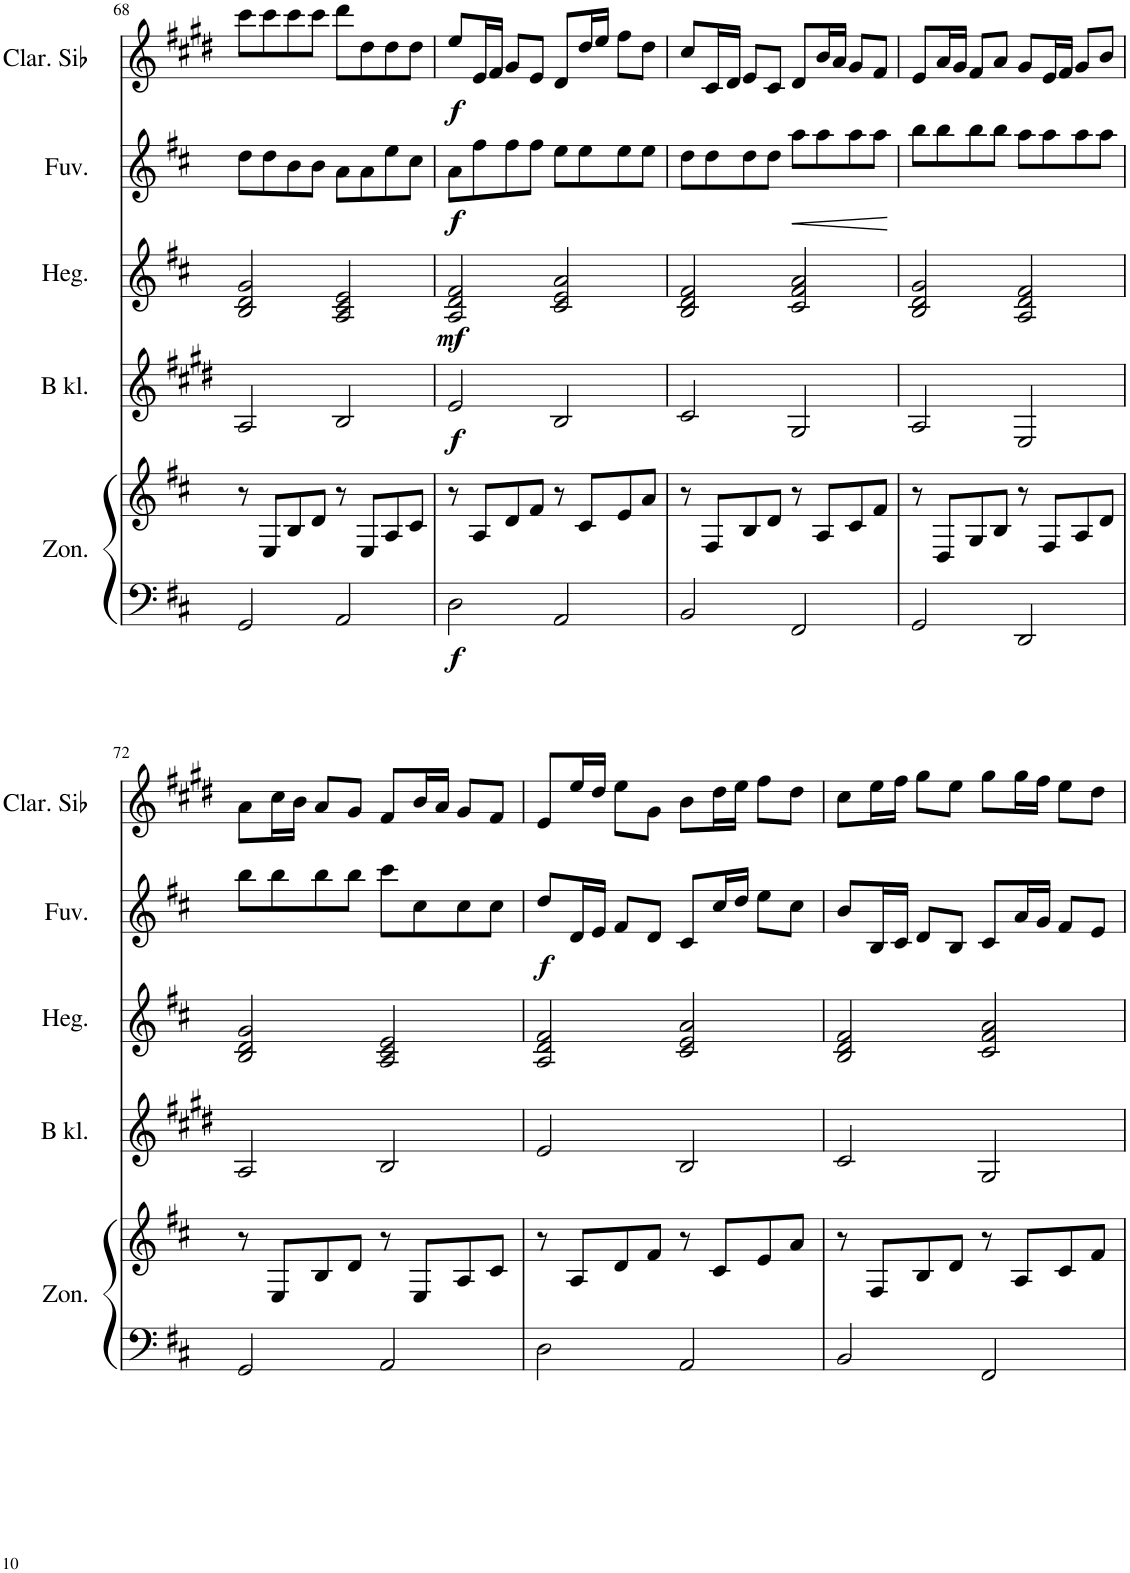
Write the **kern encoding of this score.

**kern	**kern	**dynam	**kern	**dynam	**kern	**dynam	**kern	**dynam	**kern	**dynam
*part5	*part5	*part5	*part4	*part4	*part3	*part3	*part2	*part2	*part1	*part1
*staff6	*staff5	*staff5/6	*staff4	*staff4	*staff3	*staff3	*staff2	*staff2	*staff1	*staff1
*I"Zongora	*	*	*I"B-klarinét	*	*I"Hegedű	*	*I"Fuvola	*	*I"Clarinette en Sib	*
*I'Zon.	*	*	*I'B kl.	*	*I'Heg.	*	*I'Fuv.	*	*I'Clar. Sib	*
!!LO:PB:g=z
*clefF4	*clefG2	*	*clefG2	*	*clefG2	*	*clefG2	*	*clefG2	*
*	*	*	*Trd1c2	*	*	*	*	*	*Trd1c2	*
*k[f#c#]	*k[f#c#]	*	*k[f#c#g#d#]	*	*k[f#c#]	*	*k[f#c#]	*	*k[f#c#g#d#]	*
*M4/4	*M4/4	*	*M4/4	*	*M4/4	*	*M4/4	*	*M4/4	*
=68	=68	=68	=68	=68	=68	=68	=68	=68	=68	=68
2GG/	8r	.	2A/	.	2B/ 2d/ 2g/	.	8dd\L	.	8ccc#\L	.
.	8E/L	.	.	.	.	.	8dd\	.	8ccc#\	.
.	8B/	.	.	.	.	.	8b\	.	8ccc#\	.
.	8d/J	.	.	.	.	.	8b\J	.	8ccc#\J	.
2AA/	8r	.	2B/	.	2A/ 2c#/ 2e/	.	8a\L	.	8ddd#\L	.
.	8E/L	.	.	.	.	.	8a\	.	8dd#\	.
.	8A/	.	.	.	.	.	8ee\	.	8dd#\	.
.	8c#/J	.	.	.	.	.	8cc#\J	.	8dd#\J	.
=69	=69	=69	=69	=69	=69	=69	=69	=69	=69	=69
!	!	!LO:DY:b=2	!	!LO:DY:b	!	!LO:DY:b	!	!LO:DY:b	!	!LO:DY:b
2D\	8r	f	2e/	f	2A/ 2d/ 2f#/	mf	8a\L	f	8ee/L	f
.	8A/L	.	.	.	.	.	8ff#\	.	16e/L	.
.	.	.	.	.	.	.	.	.	16f#/JJ	.
.	8d/	.	.	.	.	.	8ff#\	.	8g#/L	.
.	8f#/J	.	.	.	.	.	8ff#\J	.	8e/J	.
2AA/	8r	.	2B/	.	2c#/ 2e/ 2a/	.	8ee\L	.	8d#/L	.
.	8c#/L	.	.	.	.	.	8ee\	.	16dd#/L	.
.	.	.	.	.	.	.	.	.	16ee/JJ	.
.	8e/	.	.	.	.	.	8ee\	.	8ff#\L	.
.	8a/J	.	.	.	.	.	8ee\J	.	8dd#\J	.
=70	=70	=70	=70	=70	=70	=70	=70	=70	=70	=70
2BB/	8r	.	2c#/	.	2B/ 2d/ 2f#/	.	8dd\L	.	8cc#/L	.
.	8F#/L	.	.	.	.	.	8dd\	.	16c#/L	.
.	.	.	.	.	.	.	.	.	16d#/JJ	.
.	8B/	.	.	.	.	.	8dd\	.	8e/L	.
.	8d/J	.	.	.	.	.	8dd\J	.	8c#/J	.
!	!	!	!	!	!	!	!	!LO:HP:b	!	!
2FF#/	8r	.	2G#/	.	2c#/ 2f#/ 2a/	.	8aa\L	<	8d#/L	.
.	8A/L	.	.	.	.	.	8aa\	.	16b/L	.
.	.	.	.	.	.	.	.	.	16a/JJ	.
.	8c#/	.	.	.	.	.	8aa\	.	8g#/L	.
.	8f#/J	.	.	.	.	.	8aa\J	.	8f#/J	.
.	.	.	.	.	.	.	.	[	.	.
=71	=71	=71	=71	=71	=71	=71	=71	=71	=71	=71
2GG/	8r	.	2A/	.	2B/ 2d/ 2g/	.	8bb\L	.	8e/L	.
.	8D/L	.	.	.	.	.	8bb\	.	16a/L	.
.	.	.	.	.	.	.	.	.	16g#/JJ	.
.	8G/	.	.	.	.	.	8bb\	.	8f#/L	.
.	8B/J	.	.	.	.	.	8bb\J	.	8a/J	.
2DD/	8r	.	2E/	.	2A/ 2d/ 2f#/	.	8aa\L	.	8g#/L	.
.	8F#/L	.	.	.	.	.	8aa\	.	16e/L	.
.	.	.	.	.	.	.	.	.	16f#/JJ	.
.	8A/	.	.	.	.	.	8aa\	.	8g#/L	.
.	8d/J	.	.	.	.	.	8aa\J	.	8b/J	.
!!LO:LB:g=z
=72	=72	=72	=72	=72	=72	=72	=72	=72	=72	=72
2GG/	8r	.	2A/	.	2B/ 2d/ 2g/	.	8bb\L	.	8a\L	.
.	8E/L	.	.	.	.	.	8bb\	.	16cc#\L	.
.	.	.	.	.	.	.	.	.	16b\JJ	.
.	8B/	.	.	.	.	.	8bb\	.	8a/L	.
.	8d/J	.	.	.	.	.	8bb\J	.	8g#/J	.
2AA/	8r	.	2B/	.	2A/ 2c#/ 2e/	.	8ccc#\L	.	8f#/L	.
.	8E/L	.	.	.	.	.	8cc#\	.	16b/L	.
.	.	.	.	.	.	.	.	.	16a/JJ	.
.	8A/	.	.	.	.	.	8cc#\	.	8g#/L	.
.	8c#/J	.	.	.	.	.	8cc#\J	.	8f#/J	.
=73	=73	=73	=73	=73	=73	=73	=73	=73	=73	=73
!	!	!	!	!	!	!	!	!LO:DY:b	!	!
2D\	8r	.	2e/	.	2A/ 2d/ 2f#/	.	8dd/L	f	8e/L	.
.	8A/L	.	.	.	.	.	16d/L	.	16ee/L	.
.	.	.	.	.	.	.	16e/JJ	.	16dd#/JJ	.
.	8d/	.	.	.	.	.	8f#/L	.	8ee\L	.
.	8f#/J	.	.	.	.	.	8d/J	.	8g#\J	.
2AA/	8r	.	2B/	.	2c#/ 2e/ 2a/	.	8c#/L	.	8b\L	.
.	8c#/L	.	.	.	.	.	16cc#/L	.	16dd#\L	.
.	.	.	.	.	.	.	16dd/JJ	.	16ee\JJ	.
.	8e/	.	.	.	.	.	8ee\L	.	8ff#\L	.
.	8a/J	.	.	.	.	.	8cc#\J	.	8dd#\J	.
=74	=74	=74	=74	=74	=74	=74	=74	=74	=74	=74
2BB/	8r	.	2c#/	.	2B/ 2d/ 2f#/	.	8b/L	.	8cc#\L	.
.	8F#/L	.	.	.	.	.	16B/L	.	16ee\L	.
.	.	.	.	.	.	.	16c#/JJ	.	16ff#\JJ	.
.	8B/	.	.	.	.	.	8d/L	.	8gg#\L	.
.	8d/J	.	.	.	.	.	8B/J	.	8ee\J	.
2FF#/	8r	.	2G#/	.	2c#/ 2f#/ 2a/	.	8c#/L	.	8gg#\L	.
.	8A/L	.	.	.	.	.	16a/L	.	16gg#\L	.
.	.	.	.	.	.	.	16g/JJ	.	16ff#\JJ	.
.	8c#/	.	.	.	.	.	8f#/L	.	8ee\L	.
.	8f#/J	.	.	.	.	.	8e/J	.	8dd#\J	.
=	=	=	=	=	=	=	=	=	=	=
*-	*-	*-	*-	*-	*-	*-	*-	*-	*-	*-
